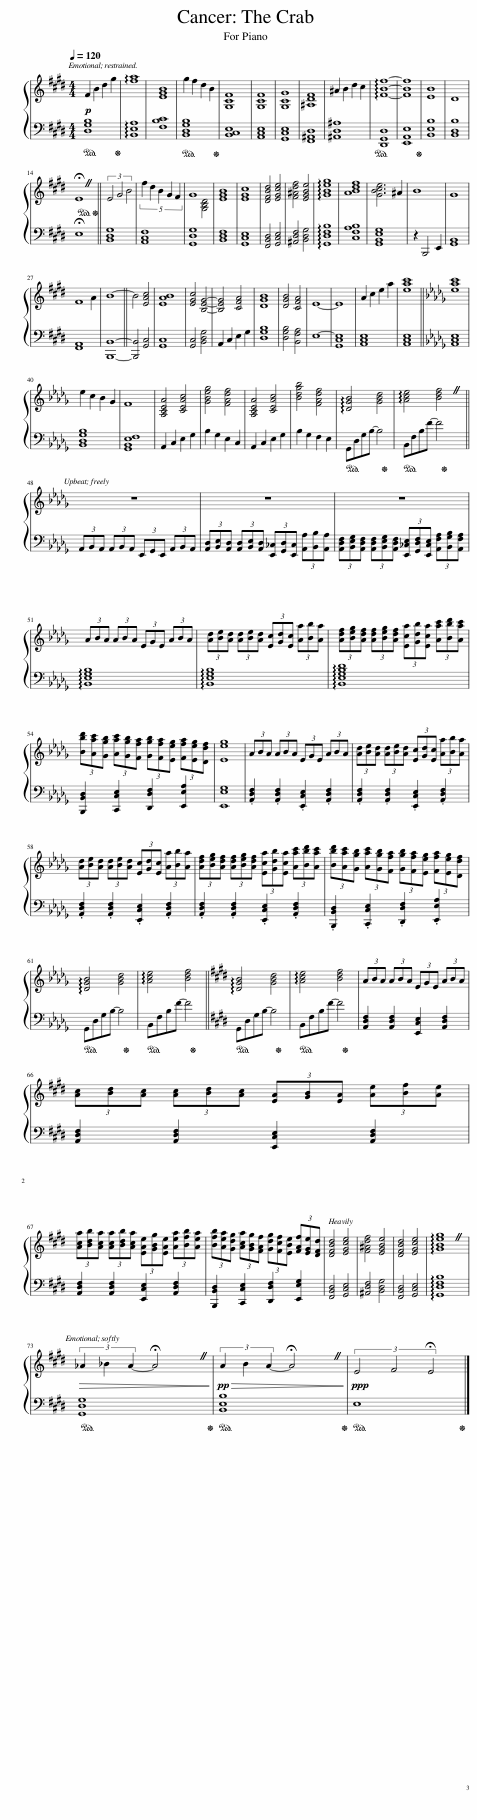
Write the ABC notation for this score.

X:1
%%score { ( 1 3 ) | 2 }
L:1/8
Q:1/4=120
M:4/4
I:linebreak $
K:E
V:1 treble
V:3 treble
V:2 bass
V:1
!p! F2 B2 d2 g2 | !arpeggio![fa]8 | [EGB]8 | g2 f2 d2 B2 | [G,CF]8 | %5
 [G,CF]8 | [G,CG]8 | [^A,DF]8 | ^A2 B2 d2 c2 | !arpeggio![FBf]8- | %10
 [FBf]8 | [EB]8 | D8 |$ !fermata!E8 || (3E4 G4 B4 | %15
 (5:4:5f2 d2 B2 G2 F2 | G8 | [EGB]8 | [EGc]8 | [DFBd]4 [EGce]4 | %20
 [F^Adf]4 [EGBe]4 | !arpeggio![GBeg]8 | [ABdf]8 | [GBce]6 ^A2 | B8 | %25
 G8 |$ F8 | B8- || B4 [EAc]4 | [EAB]8 | %30
 [EGc]4 [B,EG]4- | [B,EG]4 [CFA]4 | [DGB]8 | [DGB]4 [CFA]4 | E8- | %35
 E8 | A2 c2 e2 a2 | [eac']8 ||[K:Db] [eac']8 |$ e2 c2 B2 G2 | %40
 F8 | [A,CEA]4 [CEAc]4 | [GBeg]4 [FAdf]4 | [A,CEA]4 [CEAc]4 | [Bdgb]4 [FAdf]4 | %45
 !arpeggio![DGB]4 [GBd]4 | !arpeggio![Ace]4 [Bdf]4 ||$ z8 | z8 | z8 |$ %50
 (3ABA (3ABA (3EGE (3ABA | (3[Ad][Be][Ad] (3[Ad][Be][Ad] (3[Ec][Gd][Ec] (3[Aa][Bb][Aa] | (3[Adf][Beg][Adf] (3[Adf][Beg][Adf] (3[Eca][Gdb][Eca] (3[Aac'][Bbd'][Aac'] |$ (3[Bbd'][Aac'][Ggb] (3[Aac'][Ggb][Ffa] (3[Ggb][Ffa][Eeg] (3[Ffa][Eeg][Ddf] | [Eeg]8 | %55
 (3ABA (3ABA (3EGE (3ABA | (3[Ad][Be][Ad] (3[Ad][Be][Ad] (3[Ec][Gd][Ec] (3[Aa][Bb][Aa] |$ (3[Ad][Be][Ad] (3[Ad][Be][Ad] (3[Ec][Gd][Ec] (3[Aa][Bb][Aa] | (3[Adf][Beg][Adf] (3[Adf][Beg][Adf] (3[Eca][Gdb][Eca] (3[Aac'][Bbd'][Aac'] | (3[Bbd'][Aac'][Ggb] (3[Aac'][Ggb][Ffa] (3[Ggb][Ffa][Eeg] (3[Ffa][Eeg][Ddf] |$ %60
 !arpeggio![DGB]4 [GBd]4 | !arpeggio![Ace]4 [Bdf]4 ||[K:E] !arpeggio![DGB]4 [GBd]4 | !arpeggio![Ace]4 [Bdf]4 | (3ABA (3ABA (3EGE (3ABA |$ %65
 (3[Ac][Bd][Ac] (3[Ac][Bd][Ac] (3[EA][GB][EA] (3[Ae][Bf][Ae] |$ (3[Aca][Bdb][Aca] (3[Aca][Bdb][Aca] (3[EAe][GBg][EAe] (3[Aea][Bfb][Aea] | (3[Bfb][Aea][Gdg] (3[Aca][GBg][FAf] (3[Gdg][Fcf][EBe] (3[FAf][EGe][DFd] | [DFBd]4 [EGce]4 | [F^Adf]4 [EGBe]4 | %70
 [DFBd]4 [EGce]4 | !arpeggio![GBeg]8 |$!p!!>(! (3_A2 _B2 A2- !fermata!A4!>)! |!pp!!>(! (3A2 B2 A2- !fermata!A4!>)! |!ppp! (3E4 F4 !fermata!E4 |] %75
V:2
!ped! [D,G,B,]8!ped-up! | !arpeggio![B,,E,A,]8 | [F,B,C]8 |!ped! [B,,D,G,B,]8!ped-up! | [B,,C,E,]8 | %5
 [A,,C,E,]8 | [G,,C,E,]8 | [F,,^A,,D,]8 | [^A,,D,^A,]8 |!ped! [D,,G,,D,]8!ped-up! | %10
!ped! [E,,A,,E,]8!ped-up! | [B,,E,B,]8 | [B,,D,B,]8 |$!ped! !fermata!E,8!ped-up! || [B,,D,G,]8 | %15
 [A,,C,F,]8 | [G,,D,G,]8 | [B,,D,F,]8 | [G,,C,E,]8 | [F,,B,,D,]4 [G,,C,E,]4 | %20
 [^A,,D,F,]4 [B,,D,G,]4 | !arpeggio![G,,D,F,B,]8 | [C,F,A,B,]8 | [G,,B,,E,G,]8 | z2 B,,,4 E,,2 | %25
 [G,,B,,]8 |$ [F,,A,,]8 | [B,,,B,,]8- || [B,,,B,,]4 [G,,C,]4 | [G,,C,]8 | %30
 [G,,C,]4 [B,,D,G,]4 | A,,2 C,2 E,2 G,2 | [D,G,B,]8 | [D,G,B,]4 [B,,F,A,]4 | E,8- | %35
 [G,,C,E,]8 | [A,,C,E,]8 | [A,,C,E,]8 ||[K:Db] [A,,C,E,]8 |$ [B,,D,G,B,]8 | %40
 [G,,B,,E,F,]8 | A,,2 C,2 E,2 G,2 | B,2 G,2 E,2 C,2 | A,,2 C,2 E,2 G,2 | B,2 G,2 F,2 E,2 | %45
!ped! G,,D,G,B,- B,4!ped-up! |!ped! B,,F,B,F- F4!ped-up! ||$ (3A,,B,,A,, (3A,,B,,A,, (3E,,G,,E,, (3A,,B,,A,, | (3[A,,D,][B,,E,][A,,D,] (3[A,,D,][B,,E,][A,,D,] (3[E,,_C,][G,,D,][E,,C,] (3[A,,A,][B,,B,][A,,A,] | (3[A,,D,F,][B,,E,G,][A,,D,F,] (3[A,,D,F,][B,,E,G,][A,,D,F,] (3[E,,_C,E,][G,,D,F,][E,,C,E,] (3[A,,F,A,][B,,G,B,][A,,F,A,] |$ %50
 !arpeggio![B,,E,G,B,]8 | !arpeggio![B,,E,G,B,]8 | !arpeggio![B,,E,G,B,D]8 |$ [B,,,B,,D,]2 [C,,C,E,]2 [D,,D,F,]2 [E,,E,A,]2 | [E,,E,G,]8 | %55
 .[A,,D,F,]2 .[A,,D,F,]2 .[E,,C,E,]2 .[A,,D,F,]2 | .[A,,D,F,]2 .[A,,D,F,]2 .[E,,C,E,]2 .[A,,D,F,]2 |$ .[A,,D,F,]2 .[A,,D,F,]2 .[E,,C,E,]2 .[A,,D,F,]2 | .[A,,D,F,]2 .[A,,D,F,]2 .[E,,C,E,]2 .[A,,D,F,]2 | .[B,,,B,,D,]2 .[C,,C,E,]2 .[D,,D,F,]2 .[E,,E,A,]2 |$ %60
!ped! G,,D,G,B,- B,4!ped-up! |!ped! B,,F,B,F- F4!ped-up! ||[K:E]!ped! G,,D,G,B,- B,4!ped-up! |!ped! B,,F,B,F- F4!ped-up! | [A,,D,F,]2 [A,,D,F,]2 [E,,C,E,]2 [A,,D,F,]2 |$ %65
 [A,,D,F,]2 [A,,D,F,]2 [E,,C,E,]2 [A,,D,F,]2 |$ [A,,D,F,]2 [A,,D,F,]2 [E,,C,E,]2 [A,,D,F,]2 | [B,,,B,,D,]2 [C,,C,E,]2 [D,,D,F,]2 [E,,E,G,]2 | [F,,B,,D,]4 [G,,C,E,]4 | [^A,,D,F,]4 [B,,D,G,]4 | %70
 [F,,B,,D,]4 [G,,C,E,]4 | !arpeggio![G,,D,F,B,]8 |$!ped! [G,,D,G,]8!ped-up! |!ped! [B,,E,B,]8!ped-up! |!ped! E,8!ped-up! |] %75
V:3
 x8 | x8 | x8 | x8 | x8 | %5
 x8 | x8 | x8 | x8 | x8 | %10
 x8 | x8 | x8 |$ x8 || x8 | %15
 x8 | x4 [G,B,D]4 | x8 | x8 | x8 | %20
 x8 | x8 | x8 | x8 | x8 | %25
 x8 |$ x6 A2 | x8 || x8 | x8 | %30
 x8 | x8 | x8 | x8 | x8 | %35
 x8 | x8 | x8 ||[K:Db] x8 |$ x8 | %40
 x8 | x8 | x8 | x8 | x8 | %45
 x8 | x8 ||$ x8 | x8 | x8 |$ %50
 x8 | x8 | x8 |$ x8 | x8 | %55
 x8 | x8 |$ x8 | x8 | x8 |$ %60
 x8 | x8 ||[K:E] x8 | x8 | x8 |$ %65
 x8 |$ x8 | x8 | x8 | x8 | %70
 x8 | x8 |$ x8 | x8 | x8 |] %75
